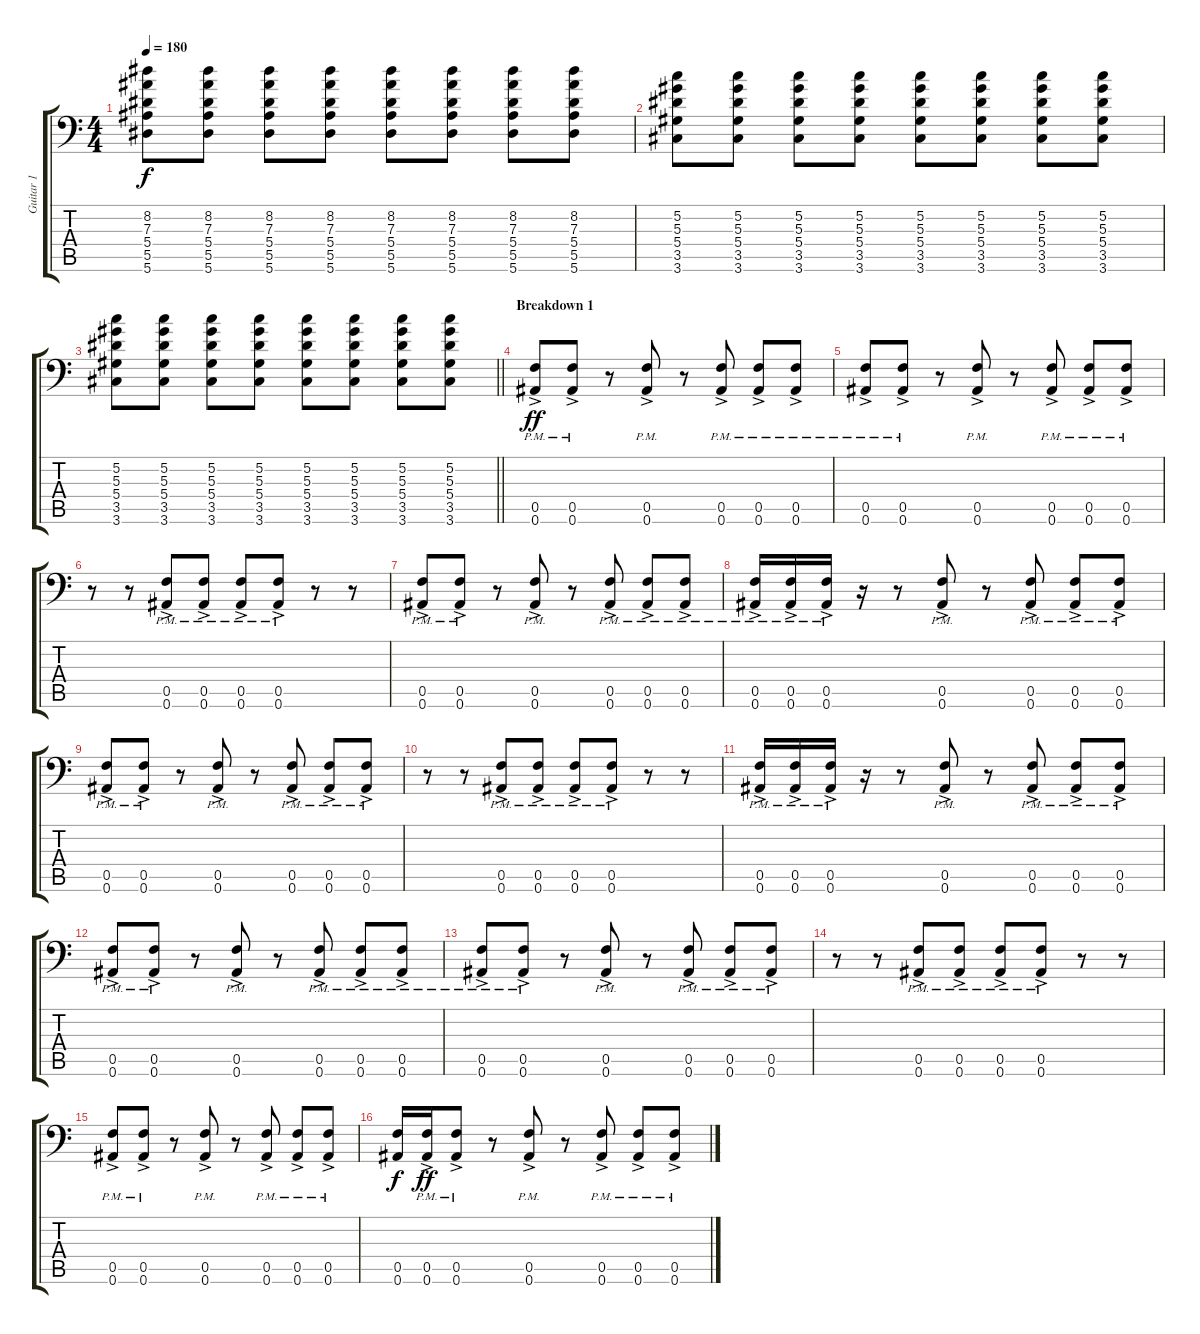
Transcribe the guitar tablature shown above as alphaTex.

\track ("Guitar 1" "Guitar 1") {instrument overdrivenguitar}
\staff {score tabs}
\tuning (C4 G3 Eb3 Bb2 F2 Bb1) {hide}
\ts (4 4)
\tempo 180
\clef f4
\ks c
(8.2 7.3 5.4 5.5 5.6).8{dy f} (8.2 7.3 5.4 5.5 5.6).8 (8.2 7.3 5.4 5.5 5.6).8 (8.2 7.3 5.4 5.5 5.6).8 (8.2 7.3 5.4 5.5 5.6).8 (8.2 7.3 5.4 5.5 5.6).8 (8.2 7.3 5.4 5.5 5.6).8 (8.2 7.3 5.4 5.5 5.6).8 |
(5.2 5.3 5.4 3.5 3.6).8 (5.2 5.3 5.4 3.5 3.6).8 (5.2 5.3 5.4 3.5 3.6).8 (5.2 5.3 5.4 3.5 3.6).8 (5.2 5.3 5.4 3.5 3.6).8 (5.2 5.3 5.4 3.5 3.6).8 (5.2 5.3 5.4 3.5 3.6).8 (5.2 5.3 5.4 3.5 3.6).8 |
\barLineRight lightlight
(5.2 5.3 5.4 3.5 3.6).8 (5.2 5.3 5.4 3.5 3.6).8 (5.2 5.3 5.4 3.5 3.6).8 (5.2 5.3 5.4 3.5 3.6).8 (5.2 5.3 5.4 3.5 3.6).8 (5.2 5.3 5.4 3.5 3.6).8 (5.2 5.3 5.4 3.5 3.6).8 (5.2 5.3 5.4 3.5 3.6).8 |
\section ("" "Breakdown 1")
(0.5{ac pm} 0.6{ac pm}).8{dy ff volume 13 instrument distortionguitar} (0.5{ac pm} 0.6{ac pm}).8 r.8 (0.5{ac pm} 0.6{ac pm}).8 r.8 (0.5{ac pm} 0.6{ac pm}).8 (0.5{ac pm} 0.6{ac pm}).8 (0.5{ac pm} 0.6{ac pm}).8 |
(0.5{ac pm} 0.6{ac pm}).8 (0.5{ac pm} 0.6{ac pm}).8 r.8 (0.5{ac pm} 0.6{ac pm}).8 r.8 (0.5{ac pm} 0.6{ac pm}).8 (0.5{ac pm} 0.6{ac pm}).8 (0.5{ac pm} 0.6{ac pm}).8 |
r.8 r.8 (0.5{ac pm} 0.6{ac pm}).8 (0.5{ac pm} 0.6{ac pm}).8 (0.5{ac pm} 0.6{ac pm}).8 (0.5{ac pm} 0.6{ac pm}).8 r.8 r.8 |
(0.5{ac pm} 0.6{ac pm}).8 (0.5{ac pm} 0.6{ac pm}).8 r.8 (0.5{ac pm} 0.6{ac pm}).8 r.8 (0.5{ac pm} 0.6{ac pm}).8 (0.5{ac pm} 0.6{ac pm}).8 (0.5{ac pm} 0.6{ac pm}).8 |
(0.5{ac pm} 0.6{ac pm}).16 (0.5{ac pm} 0.6{ac pm}).16 (0.5{ac pm} 0.6{ac pm}).16 r.16 r.8 (0.5{ac pm} 0.6{ac pm}).8 r.8 (0.5{ac pm} 0.6{ac pm}).8 (0.5{ac pm} 0.6{ac pm}).8 (0.5{ac pm} 0.6{ac pm}).8 |
(0.5{ac pm} 0.6{ac pm}).8 (0.5{ac pm} 0.6{ac pm}).8 r.8 (0.5{ac pm} 0.6{ac pm}).8 r.8 (0.5{ac pm} 0.6{ac pm}).8 (0.5{ac pm} 0.6{ac pm}).8 (0.5{ac pm} 0.6{ac pm}).8 |
r.8 r.8 (0.5{ac pm} 0.6{ac pm}).8 (0.5{ac pm} 0.6{ac pm}).8 (0.5{ac pm} 0.6{ac pm}).8 (0.5{ac pm} 0.6{ac pm}).8 r.8 r.8 |
(0.5{ac pm} 0.6{ac pm}).16 (0.5{ac pm} 0.6{ac pm}).16 (0.5{ac pm} 0.6{ac pm}).16 r.16 r.8 (0.5{ac pm} 0.6{ac pm}).8 r.8 (0.5{ac pm} 0.6{ac pm}).8 (0.5{ac pm} 0.6{ac pm}).8 (0.5{ac pm} 0.6{ac pm}).8 |
(0.5{ac pm} 0.6{ac pm}).8 (0.5{ac pm} 0.6{ac pm}).8 r.8 (0.5{ac pm} 0.6{ac pm}).8 r.8 (0.5{ac pm} 0.6{ac pm}).8 (0.5{ac pm} 0.6{ac pm}).8 (0.5{ac pm} 0.6{ac pm}).8 |
(0.5{ac pm} 0.6{ac pm}).8 (0.5{ac pm} 0.6{ac pm}).8 r.8 (0.5{ac pm} 0.6{ac pm}).8 r.8 (0.5{ac pm} 0.6{ac pm}).8 (0.5{ac pm} 0.6{ac pm}).8 (0.5{ac pm} 0.6{ac pm}).8 |
r.8 r.8 (0.5{ac pm} 0.6{ac pm}).8 (0.5{ac pm} 0.6{ac pm}).8 (0.5{ac pm} 0.6{ac pm}).8 (0.5{ac pm} 0.6{ac pm}).8 r.8 r.8 |
(0.5{ac pm} 0.6{ac pm}).8 (0.5{ac pm} 0.6{ac pm}).8 r.8 (0.5{ac pm} 0.6{ac pm}).8 r.8 (0.5{ac pm} 0.6{ac pm}).8 (0.5{ac pm} 0.6{ac pm}).8 (0.5{ac pm} 0.6{ac pm}).8 |
(0.5 0.6).16{dy f} (0.5{ac pm} 0.6{ac pm}).16{dy ff} (0.5{ac pm} 0.6{ac pm}).8 r.8 (0.5{ac pm} 0.6{ac pm}).8 r.8 (0.5{ac pm} 0.6{ac pm}).8 (0.5{ac pm} 0.6{ac pm}).8 (0.5{ac pm} 0.6{ac pm}).8
